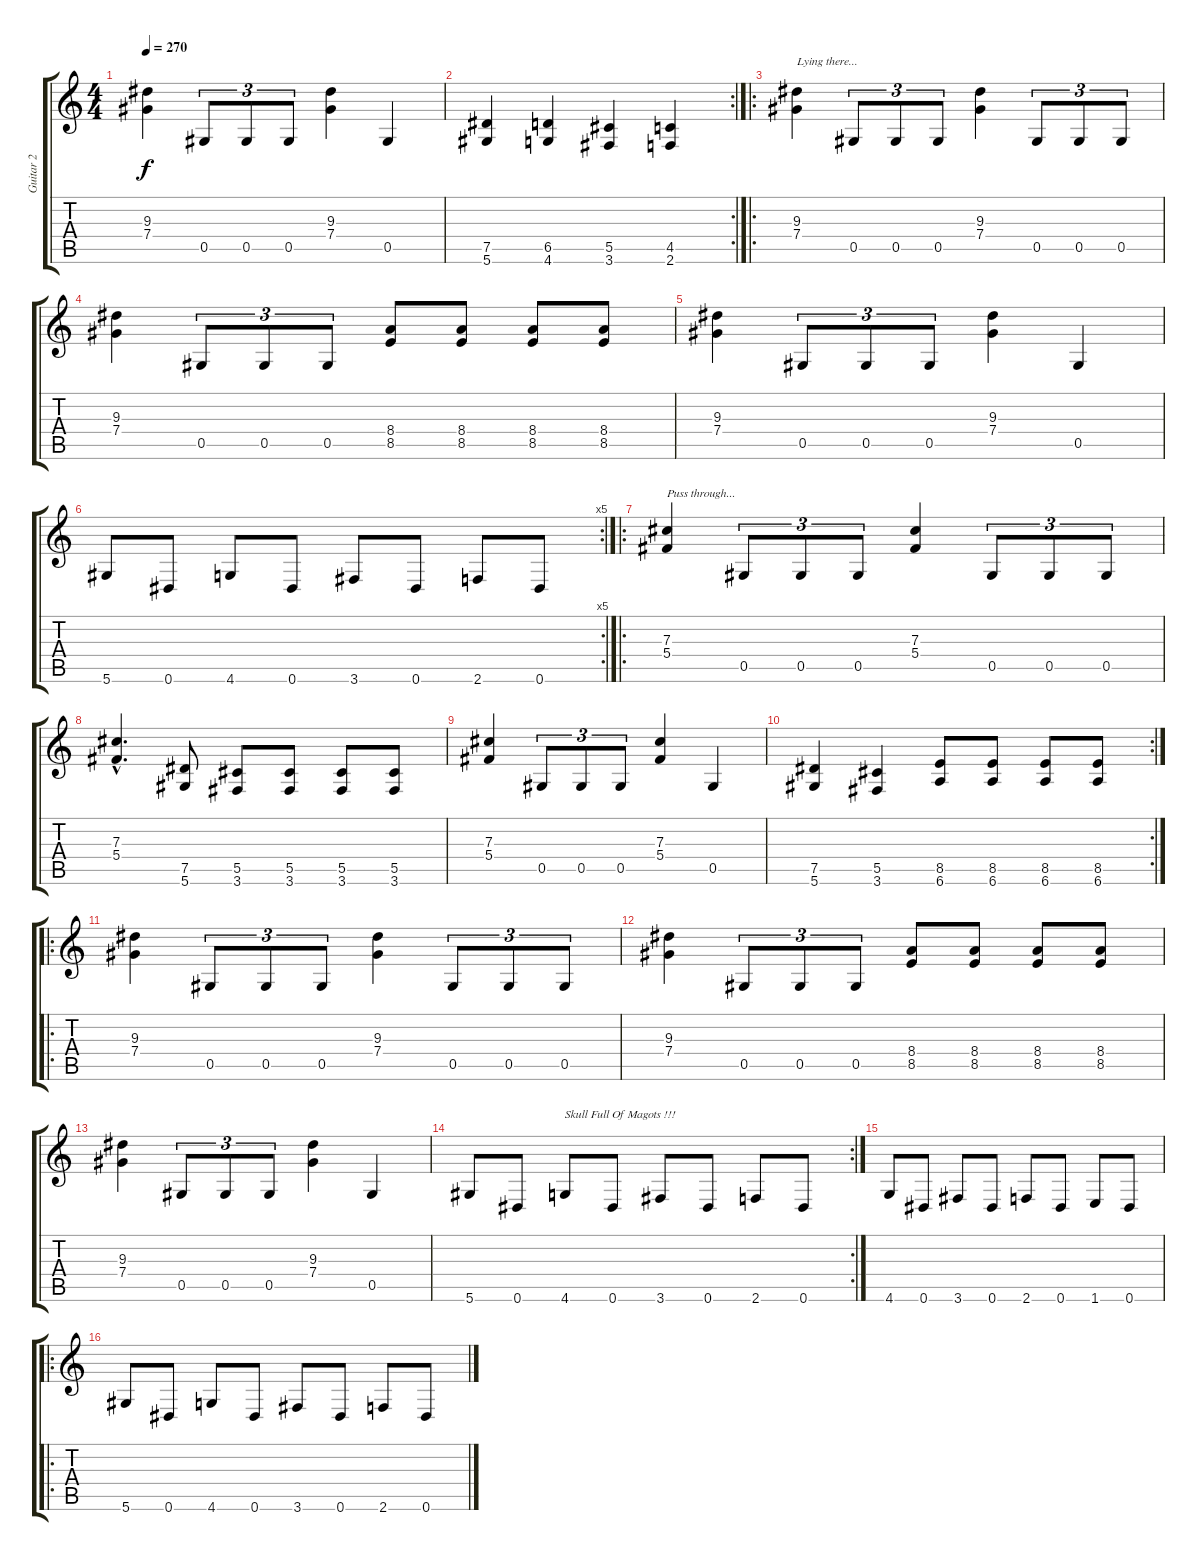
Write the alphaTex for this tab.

\track ("Guitar 2" "Guitar 2") {instrument distortionguitar}
\staff {score tabs}
\tuning (Eb4 Bb3 Gb3 Db3 Ab2 Eb2) {hide}
\ts (4 4)
\tempo 270
\clef g2
\ks c
(9.3 7.4).4{dy f} 0.5.8{tu (3 2)} 0.5.8{tu (3 2)} 0.5.8{tu (3 2)} (9.3 7.4).4 0.5.4 |
\rc 2
(7.5 5.6).4 (6.5 4.6).4 (5.5 3.6).4 (4.5 2.6).4 |
\ro
(9.3 7.4).4{txt "Lying there..."} 0.5.8{tu (3 2)} 0.5.8{tu (3 2)} 0.5.8{tu (3 2)} (9.3 7.4).4 0.5.8{tu (3 2)} 0.5.8{tu (3 2)} 0.5.8{tu (3 2)} |
(9.3 7.4).4 0.5.8{tu (3 2)} 0.5.8{tu (3 2)} 0.5.8{tu (3 2)} (8.4 8.5).8 (8.4 8.5).8 (8.4 8.5).8 (8.4 8.5).8 |
(9.3 7.4).4 0.5.8{tu (3 2)} 0.5.8{tu (3 2)} 0.5.8{tu (3 2)} (9.3 7.4).4 0.5.4 |
\rc 5
5.6.8 0.6.8 4.6.8 0.6.8 3.6.8 0.6.8 2.6.8 0.6.8 |
\ro
(7.3 5.4).4{txt "Puss through..."} 0.5.8{tu (3 2)} 0.5.8{tu (3 2)} 0.5.8{tu (3 2)} (7.3 5.4).4 0.5.8{tu (3 2)} 0.5.8{tu (3 2)} 0.5.8{tu (3 2)} |
(7.3{hac} 5.4{hac}).4{d} (7.5 5.6).8 (5.5 3.6).8 (5.5 3.6).8 (5.5 3.6).8 (5.5 3.6).8 |
(7.3 5.4).4 0.5.8{tu (3 2)} 0.5.8{tu (3 2)} 0.5.8{tu (3 2)} (7.3 5.4).4 0.5.4 |
\rc 2
(7.5 5.6).4 (5.5 3.6).4 (8.5 6.6).8 (8.5 6.6).8 (8.5 6.6).8 (8.5 6.6).8 |
\ro
(9.3 7.4).4 0.5.8{tu (3 2)} 0.5.8{tu (3 2)} 0.5.8{tu (3 2)} (9.3 7.4).4 0.5.8{tu (3 2)} 0.5.8{tu (3 2)} 0.5.8{tu (3 2)} |
(9.3 7.4).4 0.5.8{tu (3 2)} 0.5.8{tu (3 2)} 0.5.8{tu (3 2)} (8.4 8.5).8 (8.4 8.5).8 (8.4 8.5).8 (8.4 8.5).8 |
(9.3 7.4).4 0.5.8{tu (3 2)} 0.5.8{tu (3 2)} 0.5.8{tu (3 2)} (9.3 7.4).4 0.5.4 |
\rc 2
5.6.8 0.6.8 4.6.8{txt "Skull Full Of Magots !!!"} 0.6.8 3.6.8 0.6.8 2.6.8 0.6.8 |
4.6.8 0.6.8 3.6.8 0.6.8 2.6.8 0.6.8 1.6.8 0.6.8 |
\ro
5.6.8 0.6.8 4.6.8 0.6.8 3.6.8 0.6.8 2.6.8 0.6.8
